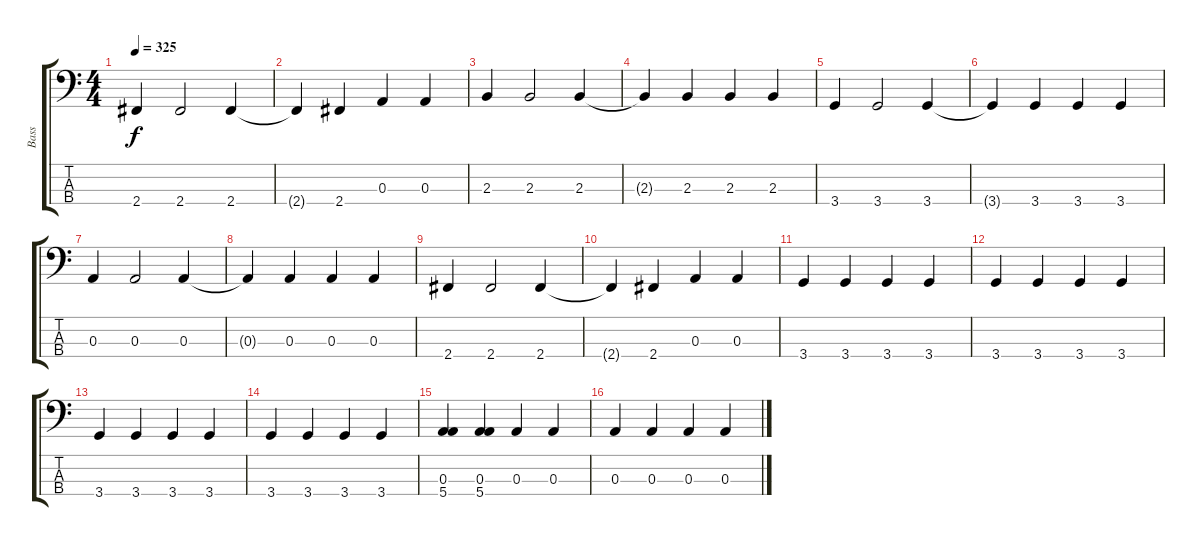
\track ("Bass" "Bass") {instrument electricbasspick}
\staff {score tabs}
\tuning (G2 D2 A1 E1) {hide}
\ts (4 4)
\tempo 325
\clef f4
\ks c
2.4.4{dy f} 2.4.2 2.4.4 |
2.4{t}.4 2.4.4 0.3.4 0.3.4 |
2.3.4 2.3.2 2.3.4 |
2.3{t}.4 2.3.4 2.3.4 2.3.4 |
3.4.4 3.4.2 3.4.4 |
3.4{t}.4 3.4.4 3.4.4 3.4.4 |
0.3.4 0.3.2 0.3.4 |
0.3{t}.4 0.3.4 0.3.4 0.3.4 |
2.4.4 2.4.2 2.4.4 |
2.4{t}.4 2.4.4 0.3.4 0.3.4 |
3.4.4 3.4.4 3.4.4 3.4.4 |
3.4.4 3.4.4 3.4.4 3.4.4 |
3.4.4 3.4.4 3.4.4 3.4.4 |
3.4.4 3.4.4 3.4.4 3.4.4 |
(0.3 5.4).4 (0.3 5.4).4 0.3.4 0.3.4 |
0.3.4 0.3.4 0.3.4 0.3.4
